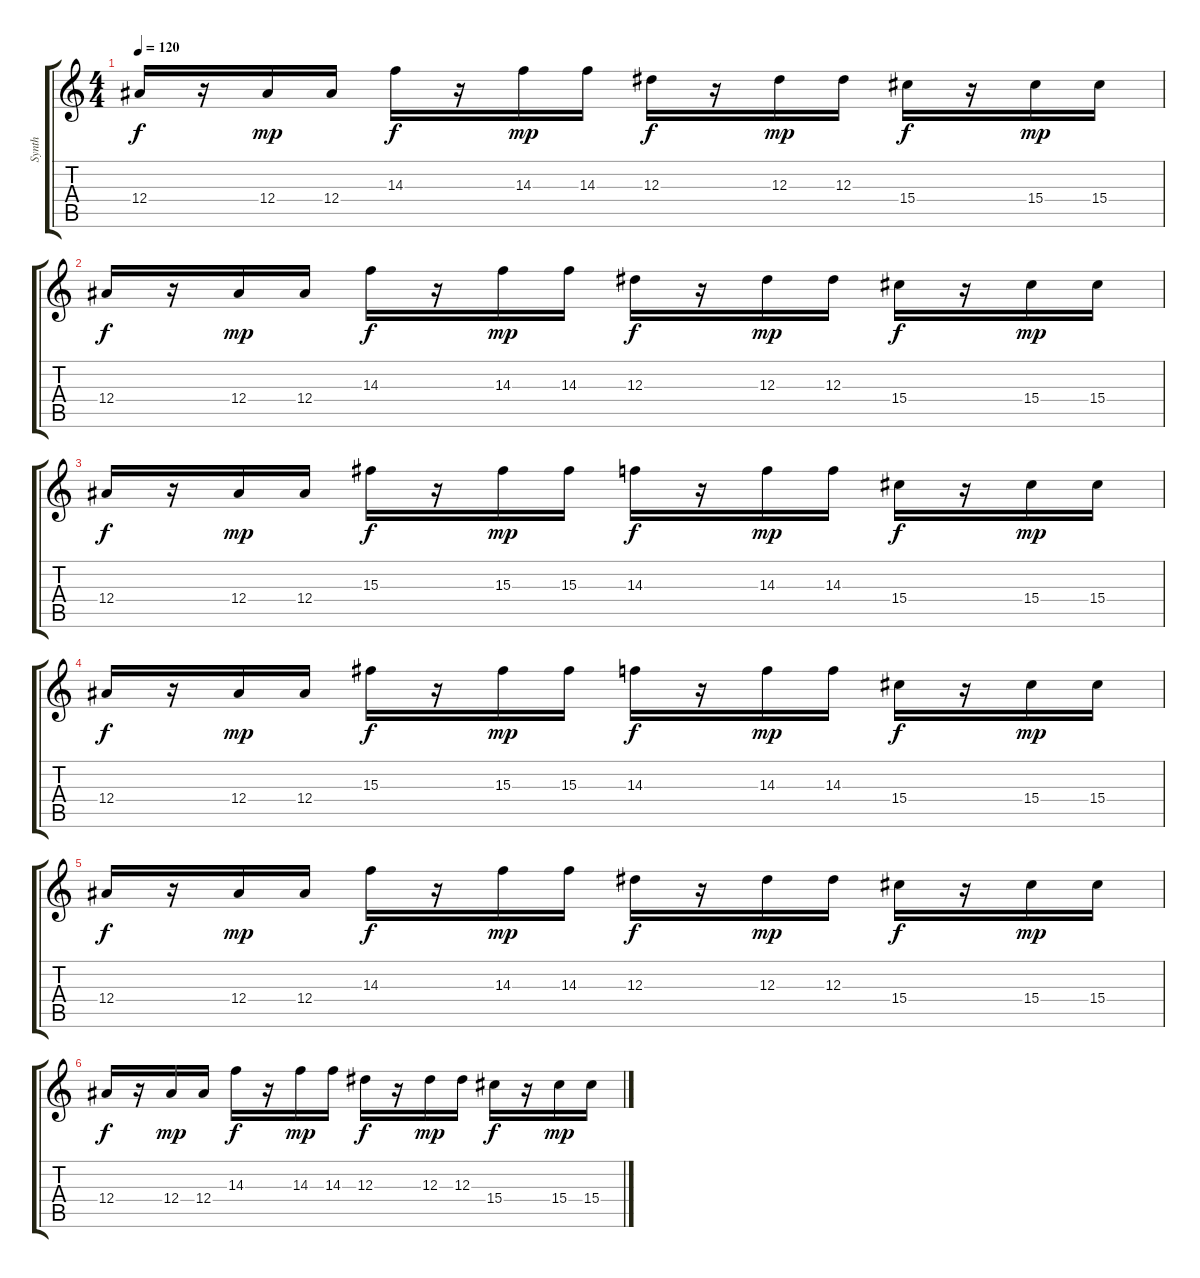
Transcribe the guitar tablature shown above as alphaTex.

\track ("Synth" "Synth") {instrument pad8sweep}
\staff {score tabs}
\tuning (C5 G4 Eb4 Bb3 F3 Bb2) {hide}
\ts (4 4)
\tempo 120
\clef g2
\ks c
12.4.16{dy f} r.16 12.4.16{dy mp} 12.4.16 14.3.16{dy f} r.16 14.3.16{dy mp} 14.3.16 12.3.16{dy f} r.16 12.3.16{dy mp} 12.3.16 15.4.16{dy f} r.16 15.4.16{dy mp} 15.4.16 |
12.4.16{dy f} r.16 12.4.16{dy mp} 12.4.16 14.3.16{dy f} r.16 14.3.16{dy mp} 14.3.16 12.3.16{dy f} r.16 12.3.16{dy mp} 12.3.16 15.4.16{dy f} r.16 15.4.16{dy mp} 15.4.16 |
12.4.16{dy f} r.16 12.4.16{dy mp} 12.4.16 15.3.16{dy f} r.16 15.3.16{dy mp} 15.3.16 14.3.16{dy f} r.16 14.3.16{dy mp} 14.3.16 15.4.16{dy f} r.16 15.4.16{dy mp} 15.4.16 |
12.4.16{dy f} r.16 12.4.16{dy mp} 12.4.16 15.3.16{dy f} r.16 15.3.16{dy mp} 15.3.16 14.3.16{dy f} r.16 14.3.16{dy mp} 14.3.16 15.4.16{dy f} r.16 15.4.16{dy mp} 15.4.16 |
12.4.16{dy f} r.16 12.4.16{dy mp} 12.4.16 14.3.16{dy f} r.16 14.3.16{dy mp} 14.3.16 12.3.16{dy f} r.16 12.3.16{dy mp} 12.3.16 15.4.16{dy f} r.16 15.4.16{dy mp} 15.4.16 |
12.4.16{dy f} r.16 12.4.16{dy mp} 12.4.16 14.3.16{dy f} r.16 14.3.16{dy mp} 14.3.16 12.3.16{dy f} r.16 12.3.16{dy mp} 12.3.16 15.4.16{dy f} r.16 15.4.16{dy mp} 15.4.16
